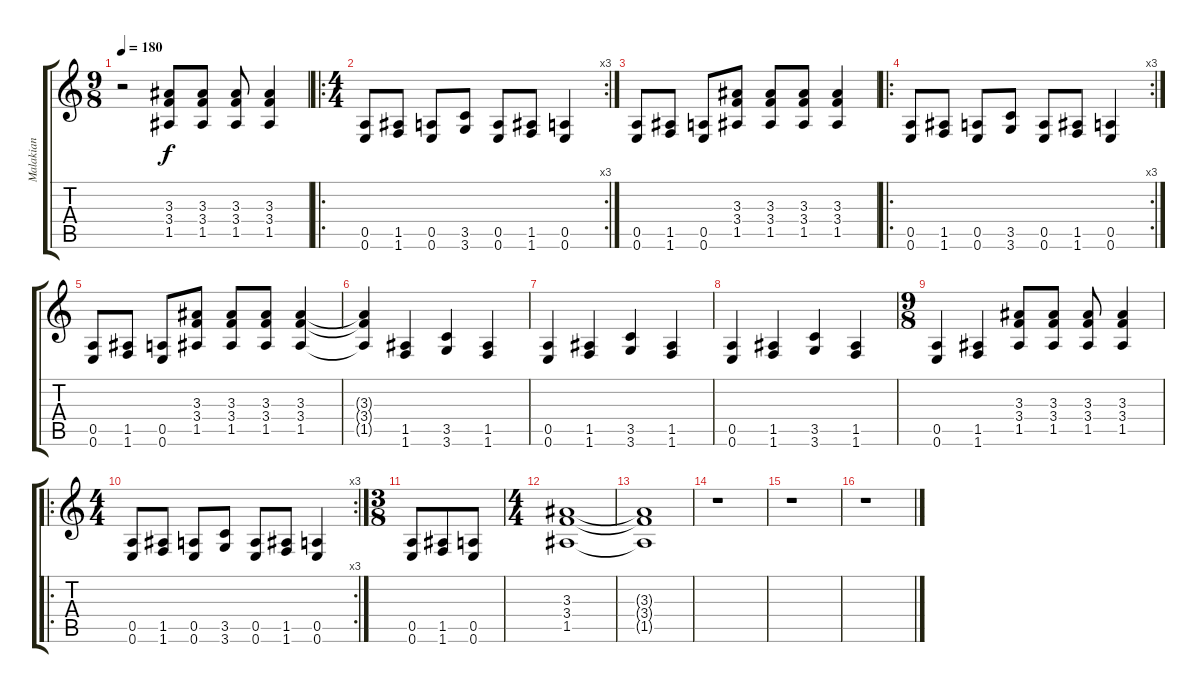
\track ("Malakian" "Malakian") {instrument distortionguitar}
\staff {score tabs}
\tuning (E4 B3 G3 D3 A2 E2) {hide}
\ts (9 8)
\tempo 180
\clef g2
\ks c
r.2{dy f} (3.3 3.4 1.5).8 (3.3 3.4 1.5).8 (3.3 3.4 1.5).8 (3.3 3.4 1.5).4 |
\ro
\rc 3
\ts (4 4)
(0.5 0.6).8 (1.5 1.6).8 (0.5 0.6).8 (3.5 3.6).8 (0.5 0.6).8 (1.5 1.6).8 (0.5 0.6).4 |
(0.5 0.6).8 (1.5 1.6).8 (0.5 0.6).8 (3.3 3.4 1.5).8 (3.3 3.4 1.5).8 (3.3 3.4 1.5).8 (3.3 3.4 1.5).4 |
\ro
\rc 3
(0.5 0.6).8 (1.5 1.6).8 (0.5 0.6).8 (3.5 3.6).8 (0.5 0.6).8 (1.5 1.6).8 (0.5 0.6).4 |
(0.5 0.6).8 (1.5 1.6).8 (0.5 0.6).8 (3.3 3.4 1.5).8 (3.3 3.4 1.5).8 (3.3 3.4 1.5).8 (3.3 3.4 1.5).4 |
(3.3{t} 3.4{t} 1.5{t}).4 (1.5 1.6).4 (3.5 3.6).4 (1.5 1.6).4 |
(0.5 0.6).4 (1.5 1.6).4 (3.5 3.6).4 (1.5 1.6).4 |
(0.5 0.6).4 (1.5 1.6).4 (3.5 3.6).4 (1.5 1.6).4 |
\ts (9 8)
(0.5 0.6).4 (1.5 1.6).4 (3.3 3.4 1.5).8 (3.3 3.4 1.5).8 (3.3 3.4 1.5).8 (3.3 3.4 1.5).4 |
\ro
\rc 3
\ts (4 4)
(0.5 0.6).8 (1.5 1.6).8 (0.5 0.6).8 (3.5 3.6).8 (0.5 0.6).8 (1.5 1.6).8 (0.5 0.6).4 |
\ts (3 8)
(0.5 0.6).8 (1.5 1.6).8 (0.5 0.6).8 |
\ts (4 4)
(3.3 3.4 1.5).1 |
(3.3{t} 3.4{t} 1.5{t}).1 |
r.1 |
r.1 |
r.1
